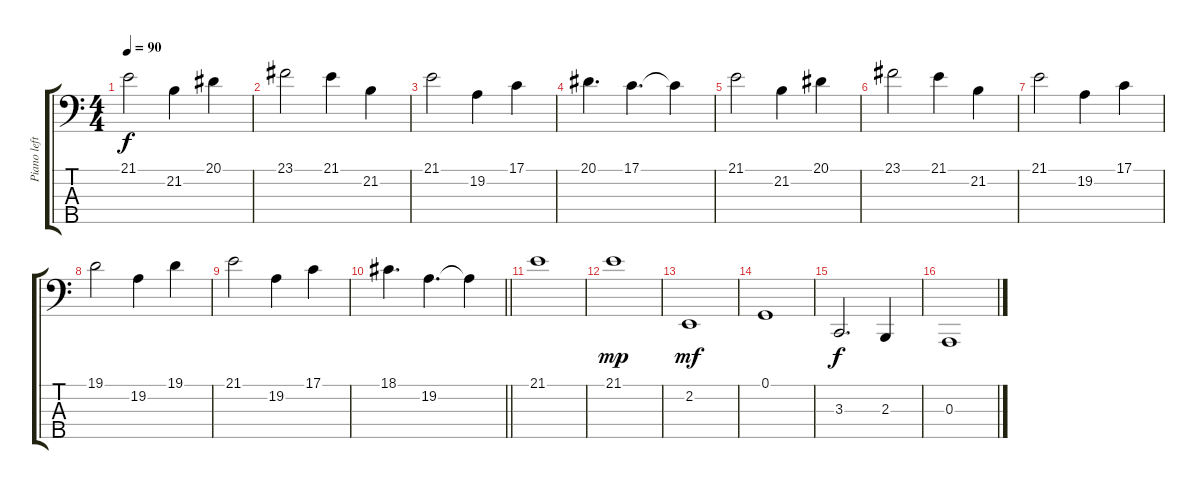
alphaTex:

\track ("Piano left" "Piano left") {instrument acousticgrandpiano}
\staff {score tabs}
\tuning (G2 D2 A1 E1 B0) {hide}
\ts (4 4)
\section ("" "")
\tempo 90
\clef f4
\ks c
21.1.2{dy f instrument acousticgrandpiano} 21.2.4 20.1.4 |
23.1.2 21.1.4 21.2.4 |
21.1.2 19.2.4 17.1.4 |
20.1.4{d} 17.1.4{d} 17.1{t}.4 |
21.1.2 21.2.4 20.1.4 |
23.1.2 21.1.4 21.2.4 |
21.1.2 19.2.4 17.1.4 |
19.1.2 19.2.4 19.1.4 |
21.1.2 19.2.4 17.1.4 |
\barLineRight lightlight
18.1.4{d} 19.2.4{d} 19.2{t}.4 |
\section ("" "")
21.1.1 |
21.1.1{dy mp} |
2.2.1{dy mf} |
0.1.1 |
3.3.2{d dy f} 2.3.4 |
0.3.1
